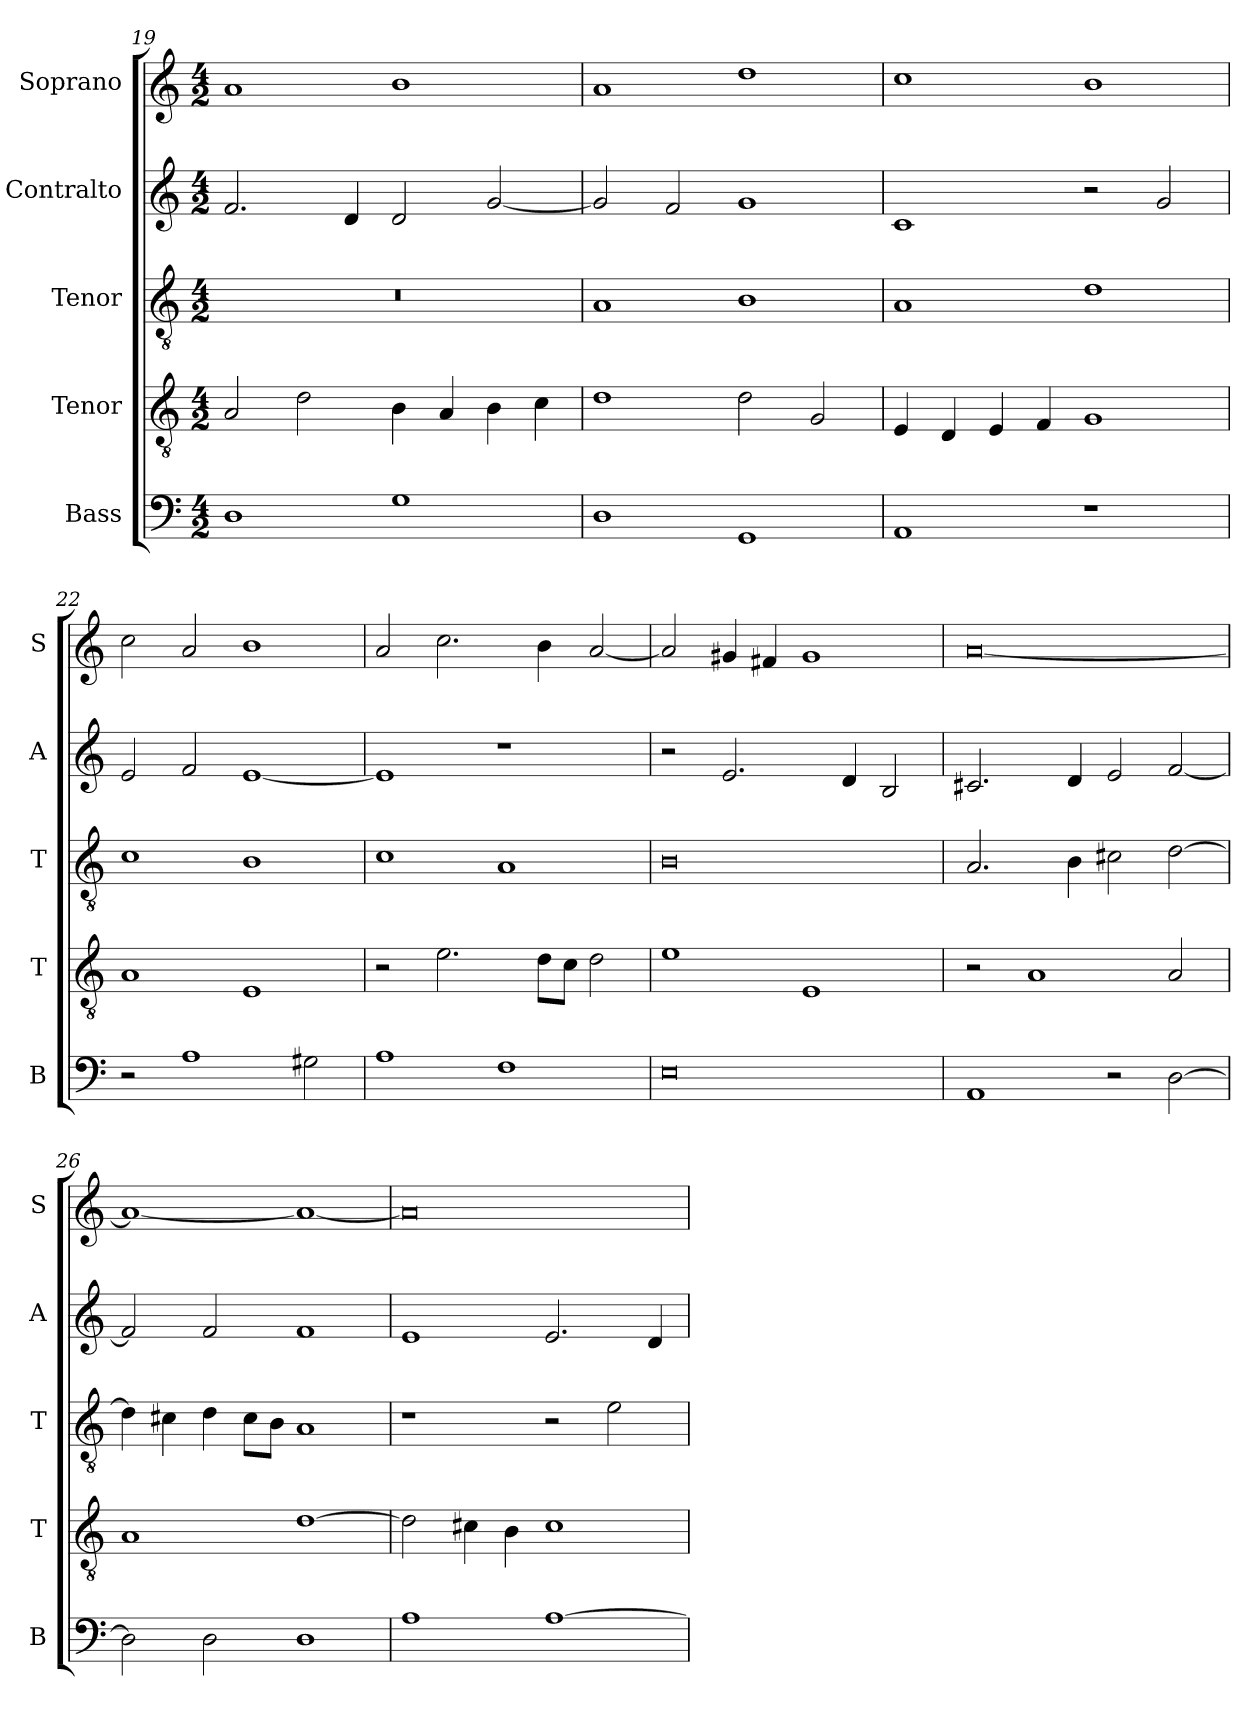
**kern	**kern	**kern	**kern	**kern
*part5	*part4	*part3	*part2	*part1
*staff5	*staff4	*staff3	*staff2	*staff1
*I"Bass	*I"Tenor	*I"Tenor	*I"Contralto	*I"Soprano
*I'B	*I'T	*I'T	*I'A	*I'S
*clefF4	*clefGv2	*clefGv2	*clefG2	*clefG2
*k[]	*k[]	*k[]	*k[]	*k[]
*D:dor	*D:dor	*D:dor	*D:dor	*D:dor
*M4/2	*M4/2	*M4/2	*M4/2	*M4/2
=19	=19	=19	=19	=19
1D	2A	0r	2.f	1a
.	2d	.	.	.
.	.	.	4d	.
1G	4B	.	2d	1b
.	4A	.	.	.
.	4B	.	[2g	.
.	4c	.	.	.
=20	=20	=20	=20	=20
1D	1d	1A	2g]	1a
.	.	.	2f	.
1GG	2d	1B	1g	1dd
.	2G	.	.	.
=21	=21	=21	=21	=21
1AA	4E	1A	1c	1cc
.	4D	.	.	.
.	4E	.	.	.
.	4F	.	.	.
1r	1G	1d	2r	1b
.	.	.	2g	.
=22	=22	=22	=22	=22
2r	1A	1c	2e	2cc
1A	.	.	2f	2a
.	1E	1B	[1e	1b
2G#X	.	.	.	.
=23	=23	=23	=23	=23
1A	2r	1c	1e]	2a
.	2.e	.	.	2.cc
1F	.	1A	1r	.
.	8d\L	.	.	4b
.	8c\J	.	.	.
.	2d	.	.	[2a
=24	=24	=24	=24	=24
0E	1e	0B	2r	2a]
.	.	.	2.e	4g#X
.	.	.	.	4f#X
.	1E	.	.	1g#
.	.	.	4d	.
.	.	.	2B	.
=25	=25	=25	=25	=25
1AA	2r	2.A	2.c#X	[0a
.	1A	.	.	.
.	.	4B	4d	.
2r	.	2c#X	2e	.
[2D	2A	[2d	[2f	.
=26	=26	=26	=26	=26
2D]	1A	4d]	2f]	1a_
.	.	4c#X	.	.
2D	.	4d	2f	.
.	.	8c#\L	.	.
.	.	8B\J	.	.
1D	[1d	1A	1f	1a_
=27	=27	=27	=27	=27
1A	2d]	1r	1e	0a]
.	4c#X	.	.	.
.	4B	.	.	.
[1A	1c#	2r	2.e	.
.	.	2e	.	.
.	.	.	4d	.
=	=	=	=	=
*-	*-	*-	*-	*-
